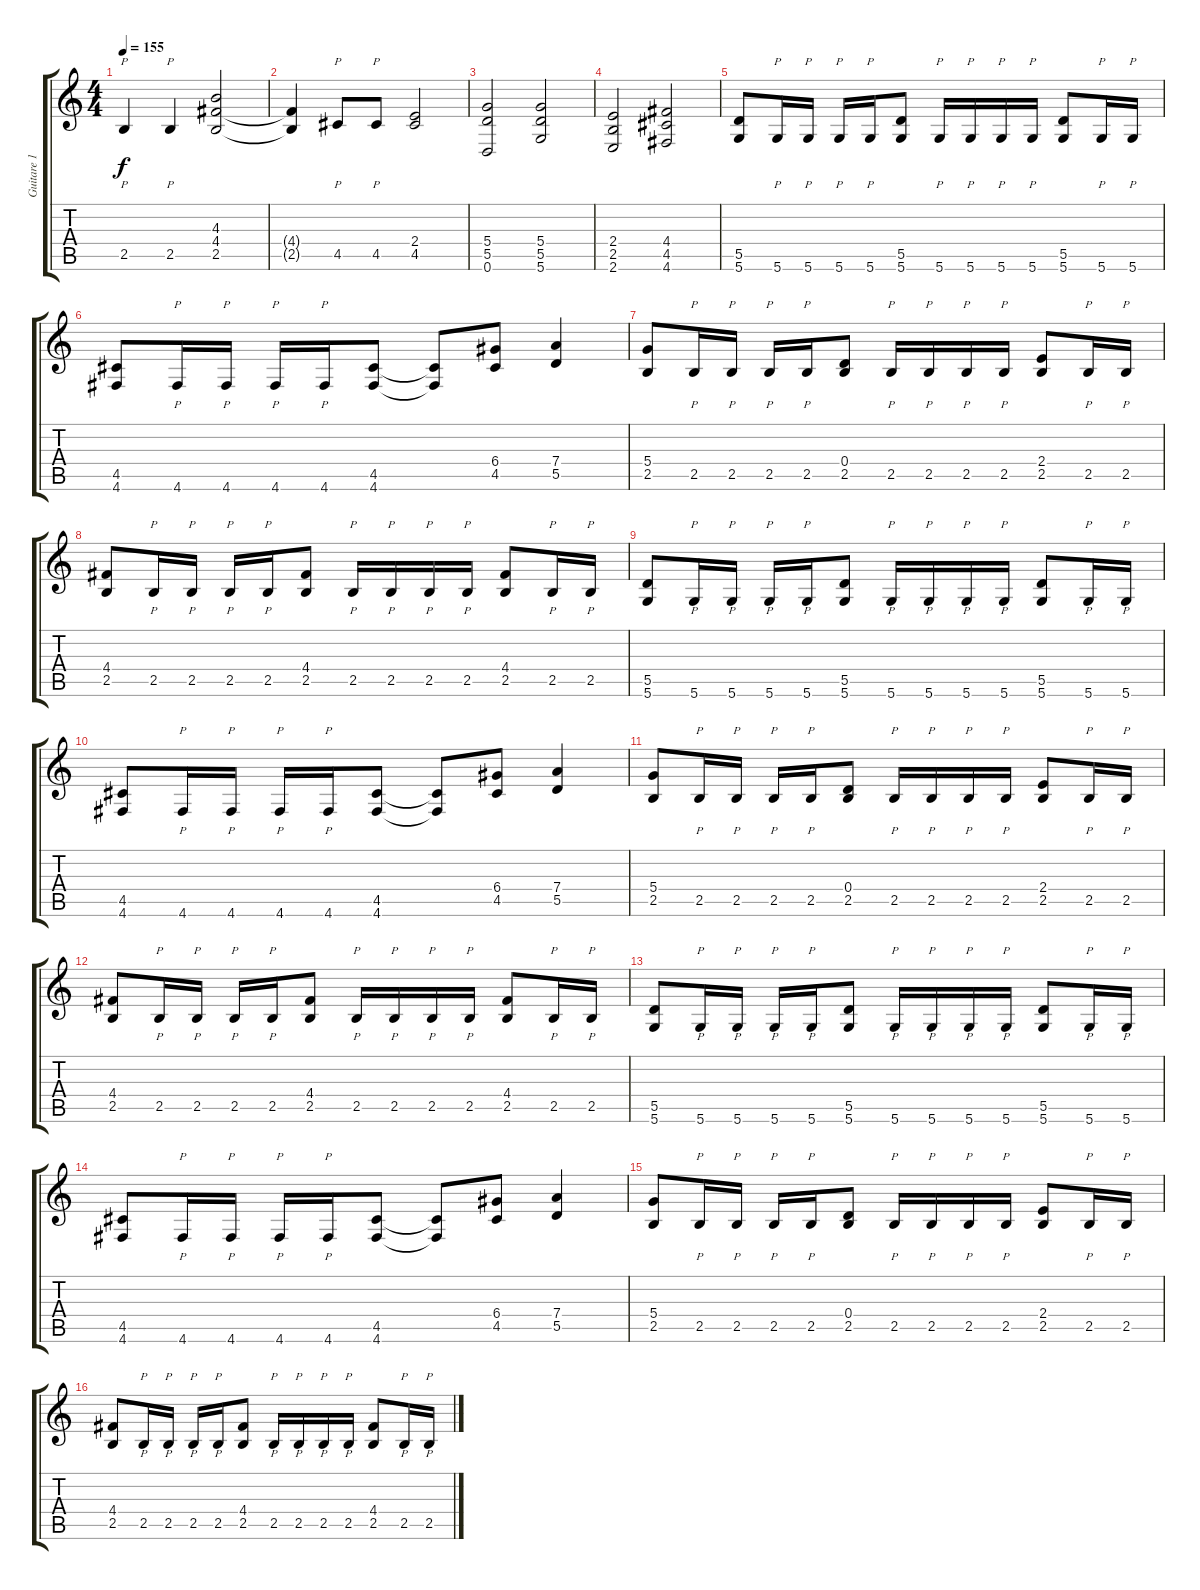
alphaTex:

\track ("Guitare 1" "Guitare 1") {instrument distortionguitar}
\staff {score tabs}
\tuning (E4 B3 G3 D3 A2 D2) {hide}
\ts (4 4)
\tempo 155
\clef g2
\ks c
2.5.4{p dy f} 2.5.4{p} (4.3 4.4 2.5).2 |
(4.4{t} 2.5{t}).4 4.5.8{p} 4.5.8{p} (2.4 4.5).2 |
(5.4 5.5 0.6).2 (5.4 5.5 5.6).2 |
(2.4 2.5 2.6).2 (4.4 4.5 4.6).2 |
(5.5 5.6).8 5.6.16{p} 5.6.16{p} 5.6.16{p} 5.6.16{p} (5.5 5.6).8 5.6.16{p} 5.6.16{p} 5.6.16{p} 5.6.16{p} (5.5 5.6).8 5.6.16{p} 5.6.16{p} |
(4.5 4.6).8 4.6.16{p} 4.6.16{p} 4.6.16{p} 4.6.16{p} (4.5 4.6).8 (4.5{t} 4.6{t}).8 (6.4 4.5).8 (7.4 5.5).4 |
(5.4 2.5).8 2.5.16{p} 2.5.16{p} 2.5.16{p} 2.5.16{p} (0.4 2.5).8 2.5.16{p} 2.5.16{p} 2.5.16{p} 2.5.16{p} (2.4 2.5).8 2.5.16{p} 2.5.16{p} |
(4.4 2.5).8 2.5.16{p} 2.5.16{p} 2.5.16{p} 2.5.16{p} (4.4 2.5).8 2.5.16{p} 2.5.16{p} 2.5.16{p} 2.5.16{p} (4.4 2.5).8 2.5.16{p} 2.5.16{p} |
(5.5 5.6).8 5.6.16{p} 5.6.16{p} 5.6.16{p} 5.6.16{p} (5.5 5.6).8 5.6.16{p} 5.6.16{p} 5.6.16{p} 5.6.16{p} (5.5 5.6).8 5.6.16{p} 5.6.16{p} |
(4.5 4.6).8 4.6.16{p} 4.6.16{p} 4.6.16{p} 4.6.16{p} (4.5 4.6).8 (4.5{t} 4.6{t}).8 (6.4 4.5).8 (7.4 5.5).4 |
(5.4 2.5).8 2.5.16{p} 2.5.16{p} 2.5.16{p} 2.5.16{p} (0.4 2.5).8 2.5.16{p} 2.5.16{p} 2.5.16{p} 2.5.16{p} (2.4 2.5).8 2.5.16{p} 2.5.16{p} |
(4.4 2.5).8 2.5.16{p} 2.5.16{p} 2.5.16{p} 2.5.16{p} (4.4 2.5).8 2.5.16{p} 2.5.16{p} 2.5.16{p} 2.5.16{p} (4.4 2.5).8 2.5.16{p} 2.5.16{p} |
(5.5 5.6).8 5.6.16{p} 5.6.16{p} 5.6.16{p} 5.6.16{p} (5.5 5.6).8 5.6.16{p} 5.6.16{p} 5.6.16{p} 5.6.16{p} (5.5 5.6).8 5.6.16{p} 5.6.16{p} |
(4.5 4.6).8 4.6.16{p} 4.6.16{p} 4.6.16{p} 4.6.16{p} (4.5 4.6).8 (4.5{t} 4.6{t}).8 (6.4 4.5).8 (7.4 5.5).4 |
(5.4 2.5).8 2.5.16{p} 2.5.16{p} 2.5.16{p} 2.5.16{p} (0.4 2.5).8 2.5.16{p} 2.5.16{p} 2.5.16{p} 2.5.16{p} (2.4 2.5).8 2.5.16{p} 2.5.16{p} |
(4.4 2.5).8 2.5.16{p} 2.5.16{p} 2.5.16{p} 2.5.16{p} (4.4 2.5).8 2.5.16{p} 2.5.16{p} 2.5.16{p} 2.5.16{p} (4.4 2.5).8 2.5.16{p} 2.5.16{p}
